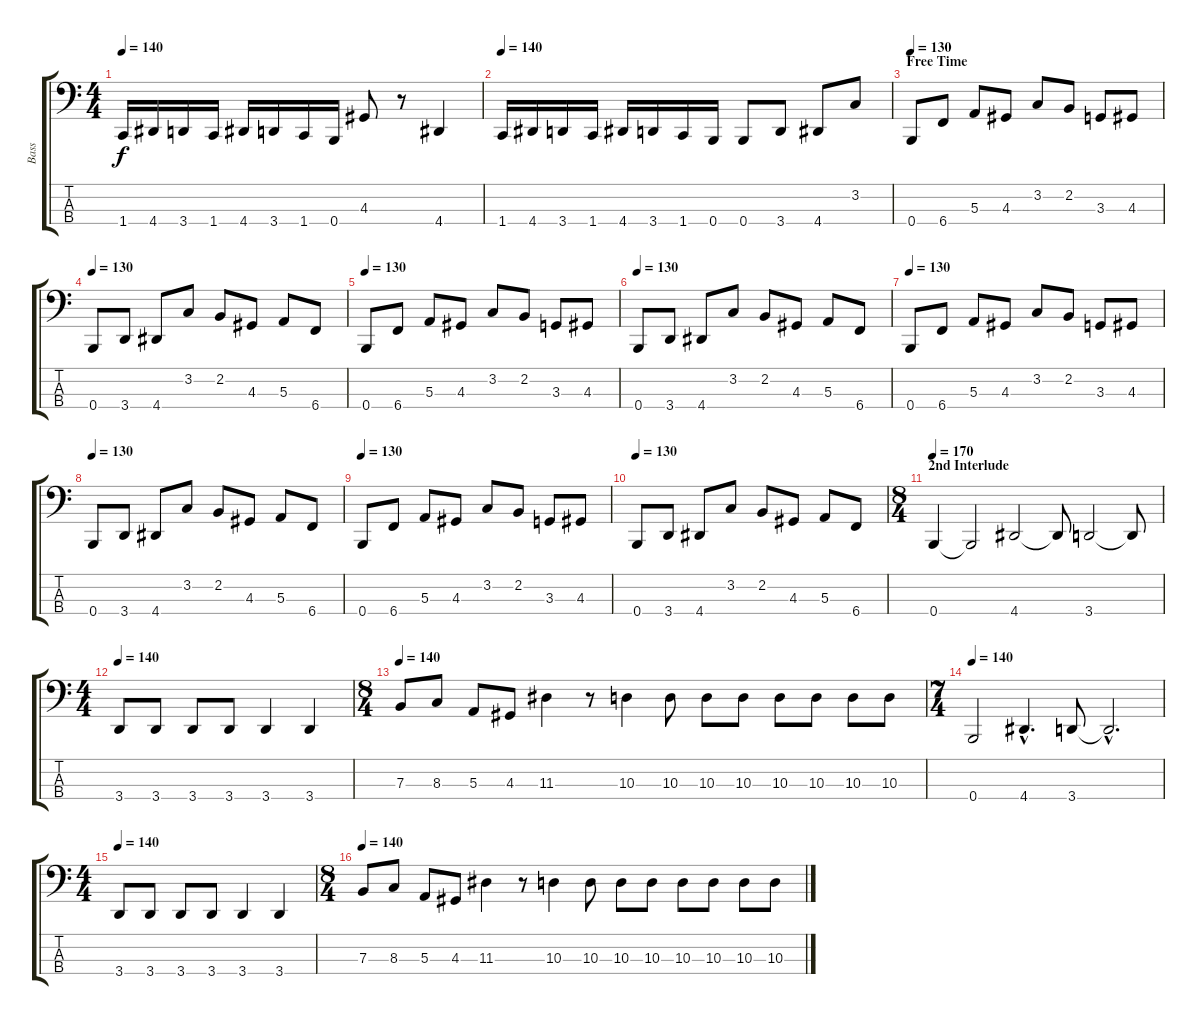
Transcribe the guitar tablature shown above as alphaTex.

\track ("Bass" "Bass") {instrument electricbasspick}
\staff {score tabs}
\tuning (D2 A1 E1 B0) {hide}
\ts (4 4)
\tempo 140
\clef f4
\ks c
1.4.16{dy f} 4.4.16 3.4.16 1.4.16 4.4.16 3.4.16 1.4.16 0.4.16 4.3.8 r.8 4.4.4 |
\tempo 140
1.4.16 4.4.16 3.4.16 1.4.16 4.4.16 3.4.16 1.4.16 0.4.16 0.4.8 3.4.8 4.4.8 3.2.8 |
\section ("" "Free Time")
\tempo 130
0.4.8 6.4.8 5.3.8 4.3.8 3.2.8 2.2.8 3.3.8 4.3.8 |
\tempo 130
0.4.8 3.4.8 4.4.8 3.2.8 2.2.8 4.3.8 5.3.8 6.4.8 |
\tempo 130
0.4.8 6.4.8 5.3.8 4.3.8 3.2.8 2.2.8 3.3.8 4.3.8 |
\tempo 130
0.4.8 3.4.8 4.4.8 3.2.8 2.2.8 4.3.8 5.3.8 6.4.8 |
\tempo 130
0.4.8 6.4.8 5.3.8 4.3.8 3.2.8 2.2.8 3.3.8 4.3.8 |
\tempo 130
0.4.8 3.4.8 4.4.8 3.2.8 2.2.8 4.3.8 5.3.8 6.4.8 |
\tempo 130
0.4.8 6.4.8 5.3.8 4.3.8 3.2.8 2.2.8 3.3.8 4.3.8 |
\tempo 130
0.4.8 3.4.8 4.4.8 3.2.8 2.2.8 4.3.8 5.3.8 6.4.8 |
\ts (8 4)
\section ("" "2nd Interlude")
\tempo 170
0.4.4 0.4{t}.2 4.4.2 4.4{t}.8 3.4.2 3.4{t}.8 |
\ts (4 4)
\tempo 140
3.4.8 3.4.8 3.4.8 3.4.8 3.4.4 3.4.4 |
\ts (8 4)
\tempo 140
7.3.8 8.3.8 5.3.8 4.3.8 11.3.4 r.8 10.3.4 10.3.8 10.3.8 10.3.8 10.3.8 10.3.8 10.3.8 10.3.8 |
\ts (7 4)
\tempo 140
0.4.2 4.4{hac}.4{d} 3.4.8 3.4{hac t}.2{d} |
\ts (4 4)
\tempo 140
3.4.8 3.4.8 3.4.8 3.4.8 3.4.4 3.4.4 |
\ts (8 4)
\tempo 140
7.3.8 8.3.8 5.3.8 4.3.8 11.3.4 r.8 10.3.4 10.3.8 10.3.8 10.3.8 10.3.8 10.3.8 10.3.8 10.3.8
